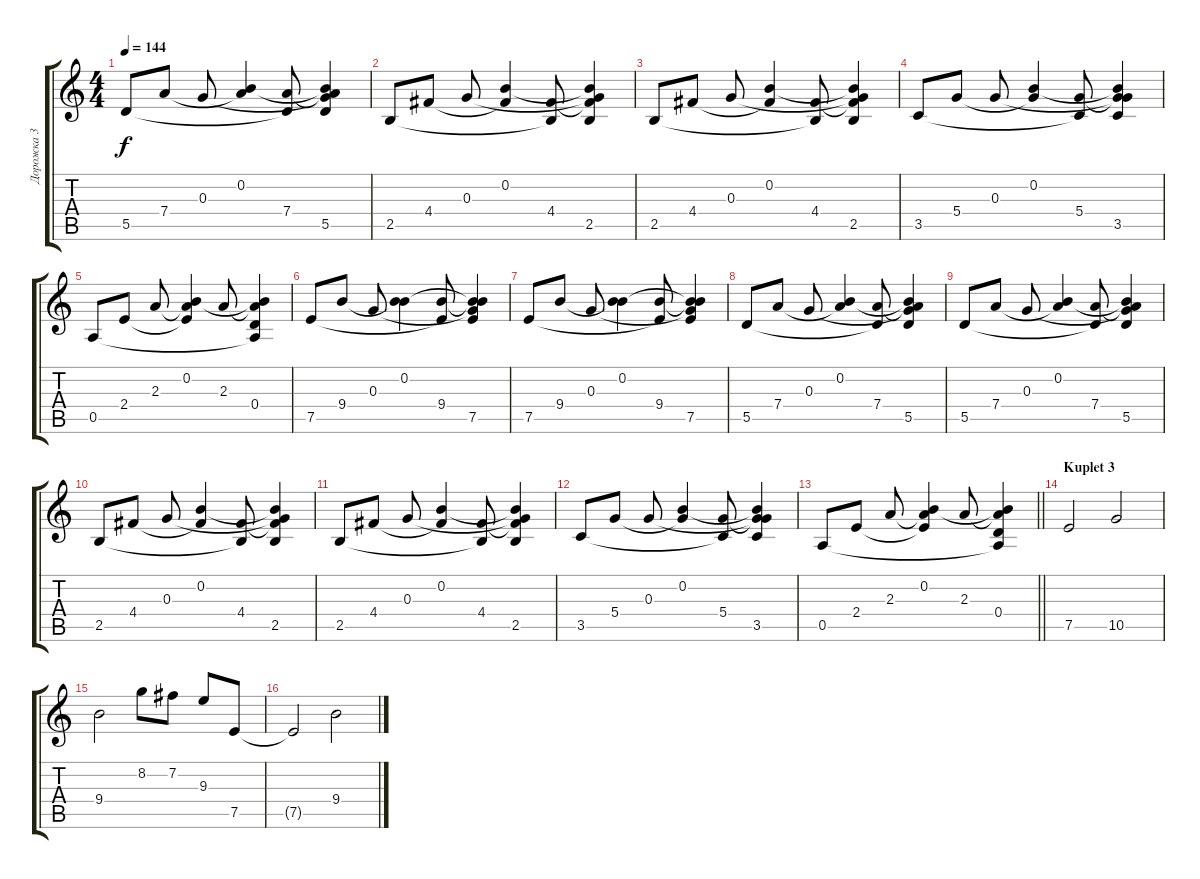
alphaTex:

\track ("Дорожка 3" "Дорожка 3") {instrument acousticguitarsteel}
\staff {score tabs}
\tuning (E4 B3 G3 D3 A2 E2) {hide}
\ts (4 4)
\tempo 144
\clef g2
\ks c
5.5.8{dy f} 7.4.8 0.3.8 (0.2 7.4{t}).4 (7.4 5.5{t}).8 (0.2{t} 0.3{t} 7.4{t} 5.5).4 |
2.5.8 4.4.8 0.3.8 (0.2 4.4{t}).4 (4.4 2.5{t}).8 (0.2{t} 0.3{t} 4.4{t} 2.5).4 |
2.5.8 4.4.8 0.3.8 (0.2 4.4{t}).4 (4.4 2.5{t}).8 (0.2{t} 0.3{t} 4.4{t} 2.5).4 |
3.5.8 5.4.8 0.3.8 (0.2 5.4{t}).4 (5.4 3.5{t}).8 (0.2{t} 0.3{t} 5.4{t} 3.5).4 |
0.5.8 2.4.8 2.3.8 (0.2 2.3{t} 2.4{t}).4 2.3.8 (0.2{t} 2.3{t} 0.4 0.5{t}).4 |
7.5.8 9.4.8 0.3.8 (0.2 9.4{t}).4 (9.4 7.5{t}).8 (0.2{t} 0.3{t} 9.4{t} 7.5).4 |
7.5.8 9.4.8 0.3.8 (0.2 9.4{t}).4 (9.4 7.5{t}).8 (0.2{t} 0.3{t} 9.4{t} 7.5).4 |
5.5.8 7.4.8 0.3.8 (0.2 7.4{t}).4 (7.4 5.5{t}).8 (0.2{t} 0.3{t} 7.4{t} 5.5).4 |
5.5.8 7.4.8 0.3.8 (0.2 7.4{t}).4 (7.4 5.5{t}).8 (0.2{t} 0.3{t} 7.4{t} 5.5).4 |
2.5.8 4.4.8 0.3.8 (0.2 4.4{t}).4 (4.4 2.5{t}).8 (0.2{t} 0.3{t} 4.4{t} 2.5).4 |
2.5.8 4.4.8 0.3.8 (0.2 4.4{t}).4 (4.4 2.5{t}).8 (0.2{t} 0.3{t} 4.4{t} 2.5).4 |
3.5.8 5.4.8 0.3.8 (0.2 5.4{t}).4 (5.4 3.5{t}).8 (0.2{t} 0.3{t} 5.4{t} 3.5).4 |
\barLineRight lightlight
0.5.8 2.4.8 2.3.8 (0.2 2.3{t} 2.4{t}).4 2.3.8 (0.2{t} 2.3{t} 0.4 0.5{t}).4 |
\section ("" "Kuplet 3")
7.5.2 10.5.2 |
9.4.2 8.2.8 7.2.8 9.3.8 7.5.8 |
7.5{t}.2 9.4.2
